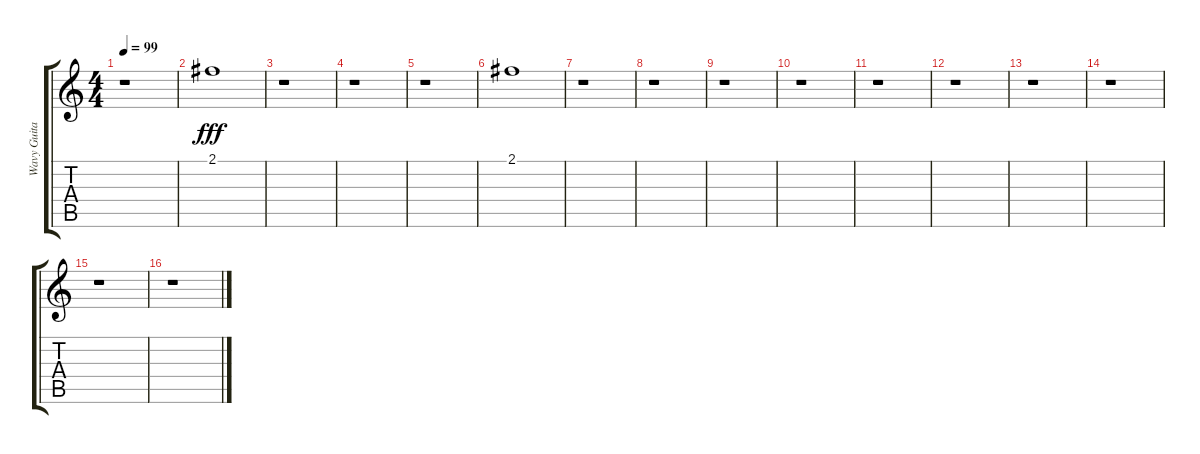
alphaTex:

\track ("Wavy Guitar" "Wavy Guita") {instrument electricguitarclean}
\staff {score tabs}
\tuning (E4 B3 G3 D3 A2 E2) {hide}
\ts (4 4)
\tempo 99
\clef g2
\ks c
r.1{dy fff} |
2.1.1 |
r.1 |
r.1 |
r.1 |
2.1.1 |
r.1 |
r.1 |
r.1 |
r.1 |
r.1 |
r.1 |
r.1 |
r.1 |
r.1 |
r.1
